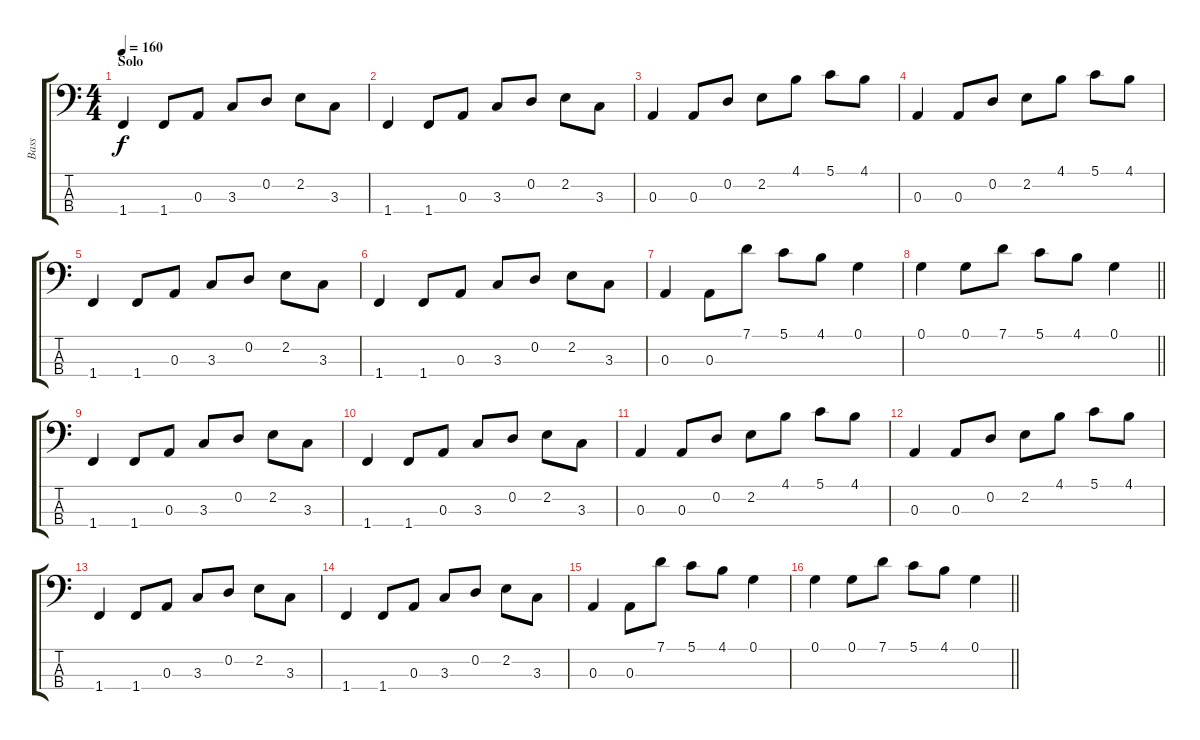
\track ("Bass" "Bass") {instrument electricbassfinger}
\staff {score tabs}
\tuning (G2 D2 A1 E1) {hide}
\ts (4 4)
\section ("" "Solo")
\tempo 160
\clef f4
\ks c
1.4.4{dy f} 1.4.8 0.3.8 3.3.8 0.2.8 2.2.8 3.3.8 |
1.4.4 1.4.8 0.3.8 3.3.8 0.2.8 2.2.8 3.3.8 |
0.3.4 0.3.8 0.2.8 2.2.8 4.1.8 5.1.8 4.1.8 |
0.3.4 0.3.8 0.2.8 2.2.8 4.1.8 5.1.8 4.1.8 |
1.4.4 1.4.8 0.3.8 3.3.8 0.2.8 2.2.8 3.3.8 |
1.4.4 1.4.8 0.3.8 3.3.8 0.2.8 2.2.8 3.3.8 |
0.3.4 0.3.8 7.1.8 5.1.8 4.1.8 0.1.4 |
\barLineRight lightlight
0.1.4 0.1.8 7.1.8 5.1.8 4.1.8 0.1.4 |
1.4.4 1.4.8 0.3.8 3.3.8 0.2.8 2.2.8 3.3.8 |
1.4.4 1.4.8 0.3.8 3.3.8 0.2.8 2.2.8 3.3.8 |
0.3.4 0.3.8 0.2.8 2.2.8 4.1.8 5.1.8 4.1.8 |
0.3.4 0.3.8 0.2.8 2.2.8 4.1.8 5.1.8 4.1.8 |
1.4.4 1.4.8 0.3.8 3.3.8 0.2.8 2.2.8 3.3.8 |
1.4.4 1.4.8 0.3.8 3.3.8 0.2.8 2.2.8 3.3.8 |
0.3.4 0.3.8 7.1.8 5.1.8 4.1.8 0.1.4 |
\barLineRight lightlight
0.1.4 0.1.8 7.1.8 5.1.8 4.1.8 0.1.4
